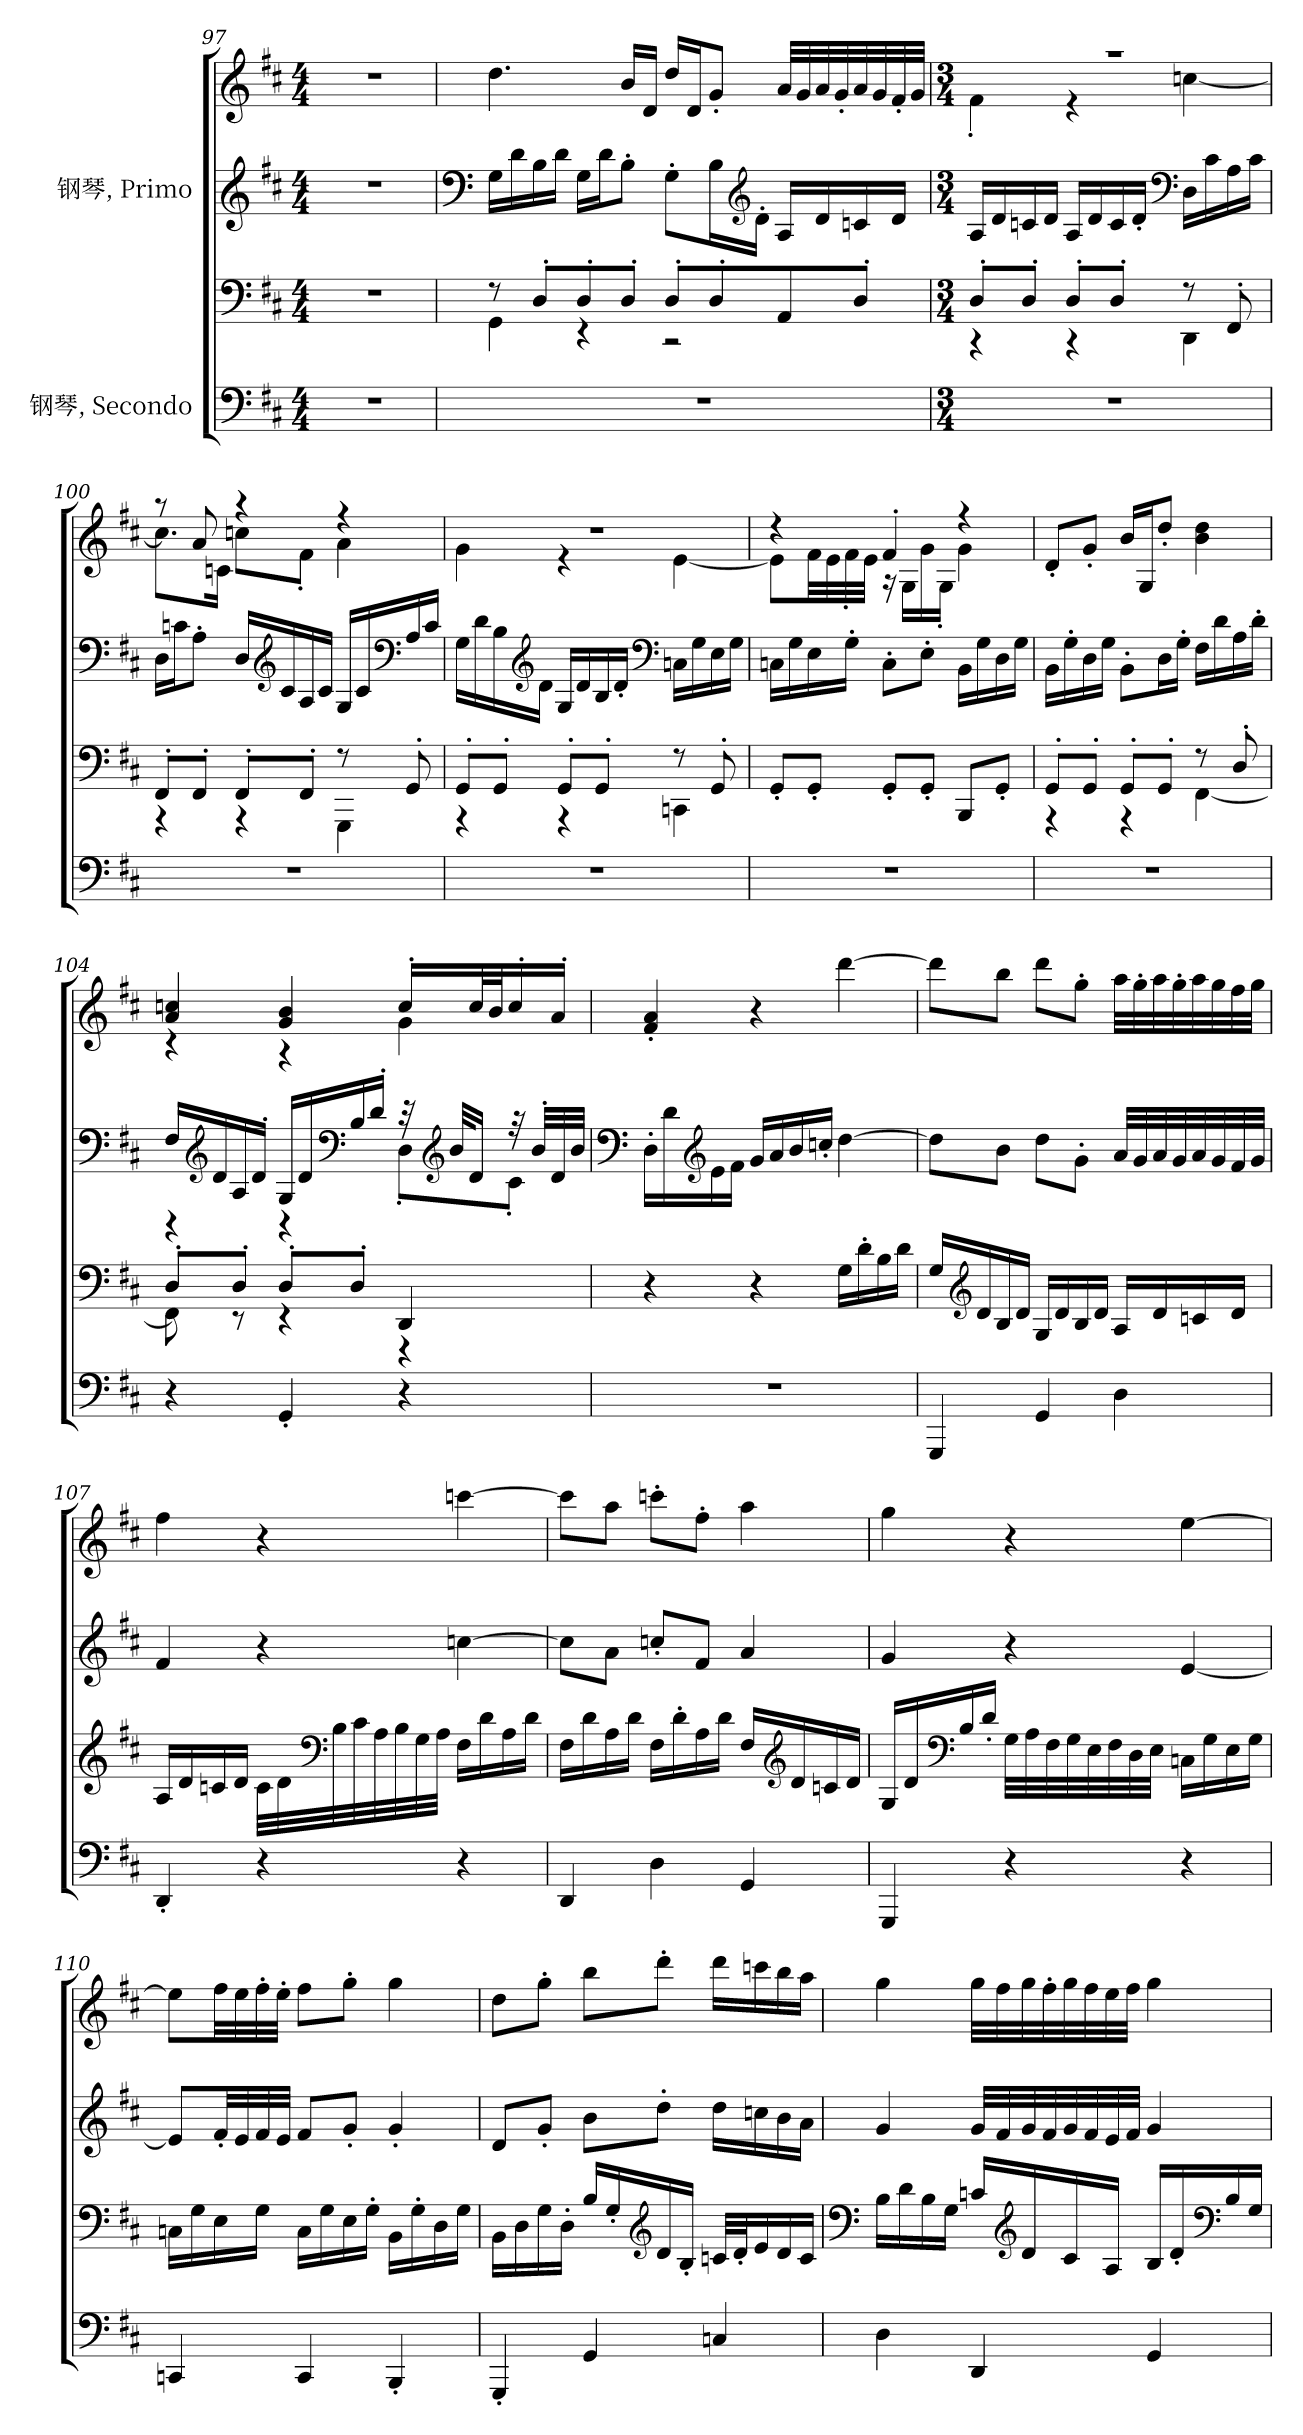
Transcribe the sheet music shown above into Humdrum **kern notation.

**kern	**kern	**kern	**kern
*part2	*part2	*part1	*part1
*staff4	*staff3	*staff2	*staff1
*I"钢琴, Secondo	*	*I"钢琴, Primo	*
*clefF4	*clefF4	*clefG2	*clefG2
*k[f#c#]	*k[f#c#]	*k[f#c#]	*k[f#c#]
*M4/4	*M4/4	*M4/4	*M4/4
=97	=97	=97	=97
1r	1r	1r	1r
=98	=98	=98	=98
*	*	*clefF4	*
*	*^	*	*
1r	8r	4GG\	16G\LL	4.dd\
.	.	.	16d\	.
.	8D'/L	.	16B\	.
.	.	.	16d\JJ	.
.	8D'/	4r	16G\LL	.
.	.	.	16d\J	.
.	8D'/J	.	8B'\J	16b/LL
.	.	.	.	16d/JJ
.	8D'/L	2r	8G'\L	16dd/LL
.	.	.	.	16d/J
.	8D'/	.	16B\L	8g'/J
*	*	*	*clefG2	*
.	.	.	16d'\JJ	.
.	8AA/	.	16A/LL	32a/LLL
.	.	.	.	32g/
.	.	.	16d/	32a/
.	.	.	.	32g'/
.	8D'/J	.	16cn/	32a/
.	.	.	.	32g/
.	.	.	16d/JJ	32f#'/
.	.	.	.	32g/JJJ
!!LO:LB:g=z
=99	=99	=99	=99	=99
*M3/4	*M3/4	*	*M3/4	*M3/4
*	*	*	*	*^
2.r	8D'/L	4r	16A/LL	2.r	4f#'\
.	.	.	16d/	.	.
.	8D'/J	.	16cn/	.	.
.	.	.	16d/JJ	.	.
.	8D'/L	4r	16A/LL	.	4r
.	.	.	16d/	.	.
.	8D'/J	.	16c/	.	.
.	.	.	16d'/JJ	.	.
*	*	*	*clefF4	*	*
.	8r	4DD\	16D\LL	.	[4ccn\
.	.	.	16c\	.	.
.	8FF#'/	.	16A\	.	.
.	.	.	16c\JJ	.	.
=100	=100	=100	=100	=100	=100
2.r	8FF#'/L	4r	16D\LL	8r	8.cc\L]
.	.	.	16cn\J	.	.
.	8FF#'/J	.	8A'\J	8a/	.
.	.	.	.	.	16cn\Jk
.	8FF#'/L	4r	16D/LL	4r	8ccn\L
*	*	*	*clefG2	*	*
.	.	.	16c/	.	.
.	8FF#'/J	.	16A/	.	8f#'\J
.	.	.	16c/JJ	.	.
.	8r	4GGG\	16G/LL	4r	4a\
.	.	.	16c/	.	.
*	*	*	*clefF4	*	*
.	8GG'/	.	16A/	.	.
.	.	.	16c/JJ	.	.
!!LO:PB:g=z	!!
=101	=101	=101	=101	=101	=101
2.r	8GG'/L	4r	16G\LL	2.r	4g\
.	.	.	16d\	.	.
.	8GG'/J	.	16B\	.	.
*	*	*	*clefG2	*	*
.	.	.	16d\JJ	.	.
.	8GG'/L	4r	16G/LL	.	4r
.	.	.	16d/	.	.
.	8GG'/J	.	16B/	.	.
.	.	.	16d'/JJ	.	.
*	*	*	*clefF4	*	*
.	8r	4CCn\	16Cn\LL	.	[4e\
.	.	.	16G\	.	.
.	8GG'/	.	16E\	.	.
.	.	.	16G\JJ	.	.
*	*v	*v	*	*	*
=102	=102	=102	=102	=102
2.r	8GG'/L	16Cn\LL	4r	8e\L]
.	.	16G\	.	.
.	8GG'/J	16E\	.	32f#\LL
.	.	.	.	32e\
.	.	16G'\JJ	.	32f#'\
.	.	.	.	32e\JJJ
.	8GG'/L	8C'\L	4f#'/	16r
.	.	.	.	16G\LL
.	8GG'/J	8E'\J	.	16g\
.	.	.	.	16G'\JJ
.	8BBB/L	16BB\LL	4r	4g\
.	.	16G\	.	.
.	8GG'/J	16D\	.	.
.	.	16G\JJ	.	.
*	*	*	*v	*v
=103	=103	=103	=103
*	*^	*	*
2.r	8GG'/L	4r	16BB\LL	8d'/L
.	.	.	16G'\	.
.	8GG'/J	.	16D\	8g'/J
.	.	.	16G\JJ	.
.	8GG'/L	4r	8BB'\L	16b/LL
.	.	.	.	16G/J
.	8GG'/J	.	16D\L	8dd'/J
.	.	.	16G'\JJ	.
.	8r	[4FF#\	16F#\LL	4b\ 4dd\
.	.	.	16d\	.
.	8D'/	.	16A\	.
.	.	.	16d'\JJ	.
!!LO:LB:g=z
=104	=104	=104	=104	=104
*	*	*	*^	*^
4r	8D'/L	8FF#\]	16F#/LL	4r	4a/ 4ccn/	4r
*	*	*	*clefG2	*	*	*
.	.	.	16d/	.	.	.
.	8D'/J	8r	16A/	.	.	.
.	.	.	16d'/JJ	.	.	.
4GG'/	8D'/L	4r	16G/LL	4r	4g/ 4b/	4r
.	.	.	16d/	.	.	.
*	*	*	*clefF4	*	*	*
.	8D'/J	.	16B/	.	.	.
.	.	.	16d'/JJ	.	.	.
4r	4DD/	4r	32r	8D'\L	16cc'/LL	4g\
*	*	*	*clefG2	*	*	*
.	.	.	32b/KLL	.	.	.
.	.	.	16d/JJ	.	32cc/L	.
.	.	.	.	.	32b/J	.
.	.	.	32r	8c#'\J	16cc'/	.
.	.	.	32b'/LLL	.	.	.
.	.	.	32d/	.	16a'/JJ	.
.	.	.	32b/JJJ	.	.	.
*	*v	*v	*	*	*	*
*	*	*v	*v	*	*
*	*	*	*v	*v
=105	=105	=105	=105
*	*	*clefF4	*
2.r	4r	16D'\LL	4f#/' 4a/'
.	.	16d\	.
*	*	*clefG2	*
.	.	16e\	.
.	.	16f#\JJ	.
.	4r	16g/LL	4r
.	.	16a/	.
.	.	16b/	.
.	.	16ccn'/JJ	.
.	16G\LL	[4dd\	[4ddd\
.	16d'\	.	.
.	16B\	.	.
.	16d\JJ	.	.
!!LO:LB:g=z
=106	=106	=106	=106
4GGG/	16G/LL	8dd\L]	8ddd\L]
*	*clefG2	*	*
.	16d/	.	.
.	16B/	8b\J	8bb\J
.	16d/JJ	.	.
4GG/	16G/LL	8dd\L	8ddd\L
.	16d/	.	.
.	16B/	8g'\J	8gg'\J
.	16d/JJ	.	.
4D\	16A/LL	32a/LLL	32aa\LLL
.	.	32g/	32gg'\
.	16d/	32a/	32aa\
.	.	32g/	32gg'\
.	16cn/	32a/	32aa\
.	.	32g/	32gg\
.	16d/JJ	32f#/	32ff#\
.	.	32g/JJJ	32gg\JJJ
=107	=107	=107	=107
4DD'/	16A/LL	4f#/	4ff#\
.	16d/	.	.
.	16cn/	.	.
.	16d/JJ	.	.
4r	32c\LLL	4r	4r
.	32d\	.	.
*	*clefF4	*	*
.	32B\	.	.
.	32c\	.	.
.	32A\	.	.
.	32B\	.	.
.	32G\	.	.
.	32A\JJJ	.	.
4r	16F#\LL	[4ccn\	[4cccn\
.	16d\	.	.
.	16A\	.	.
.	16d\JJ	.	.
!!LO:PB:g=z
=108	=108	=108	=108
4DD/	16F#\LL	8cc\L]	8ccc\L]
.	16d\	.	.
.	16A\	8a\J	8aa\J
.	16d\JJ	.	.
4D\	16F#\LL	8ccn'/L	8cccn'\L
.	16d'\	.	.
.	16A\	8f#/J	8ff#'\J
.	16d\JJ	.	.
4GG/	16F#/LL	4a/	4aa\
*	*clefG2	*	*
.	16d/	.	.
.	16cn/	.	.
.	16d/JJ	.	.
=109	=109	=109	=109
4GGG/	16G/LL	4g/	4gg\
.	16d/	.	.
*	*clefF4	*	*
.	16B/	.	.
.	16d'/JJ	.	.
4r	32G\LLL	4r	4r
.	32A\	.	.
.	32F#\	.	.
.	32G\	.	.
.	32E\	.	.
.	32F#\	.	.
.	32D\	.	.
.	32E\JJJ	.	.
4r	16Cn\LL	[4e/	[4ee\
.	16G\	.	.
.	16E\	.	.
.	16G\JJ	.	.
!!LO:LB:g=z
=110	=110	=110	=110
4CCn/	16Cn\LL	8e/L]	8ee\L]
.	16G\	.	.
.	16E\	32f#'/LL	32ff#\LL
.	.	32e/	32ee\
.	16G\JJ	32f#/	32ff#'\
.	.	32e/JJJ	32ee'\JJJ
4CC/	16C\LL	8f#/L	8ff#\L
.	16G\	.	.
.	16E\	8g'/J	8gg'\J
.	16G'\JJ	.	.
4BBB'/	16BB\LL	4g'/	4gg\
.	16G'\	.	.
.	16D\	.	.
.	16G\JJ	.	.
=111	=111	=111	=111
4GGG'/	16BB\LL	8d/L	8dd\L
.	16D\	.	.
.	16G\	8g'/J	8gg'\J
.	16D'\JJ	.	.
4GG/	16B/LL	8b\L	8bb\L
.	16G'/	.	.
*	*clefG2	*	*
.	16d/	8dd'\J	8ddd'\J
.	16B'/JJ	.	.
4Cn/	32cn/LLL	16dd\LL	16ddd\LL
.	32d'/J	.	.
.	16e/	16ccn\	16cccn\
.	16d/	16b\	16bb\
.	16c/JJ	16a\JJ	16aa\JJ
!!LO:LB:g=z
=112	=112	=112	=112
*	*clefF4	*	*
4D\	16B\LL	4g/	4gg\
.	16d\	.	.
.	16B\	.	.
.	16G\JJ	.	.
4DD/	16cn/LL	32g/LLL	32gg\LLL
.	.	32f#/	32ff#\
*	*clefG2	*	*
.	16d/	32g/	32gg\
.	.	32f#/	32ff#'\
.	16c/	32g/	32gg\
.	.	32f#/	32ff#\
.	16A/JJ	32e/	32ee\
.	.	32f#/JJJ	32ff#\JJJ
4GG/	16B/LL	4g/	4gg\
.	16d'/	.	.
*	*clefF4	*	*
.	16B/	.	.
.	16G/JJ	.	.
=	=	=	=
*-	*-	*-	*-
